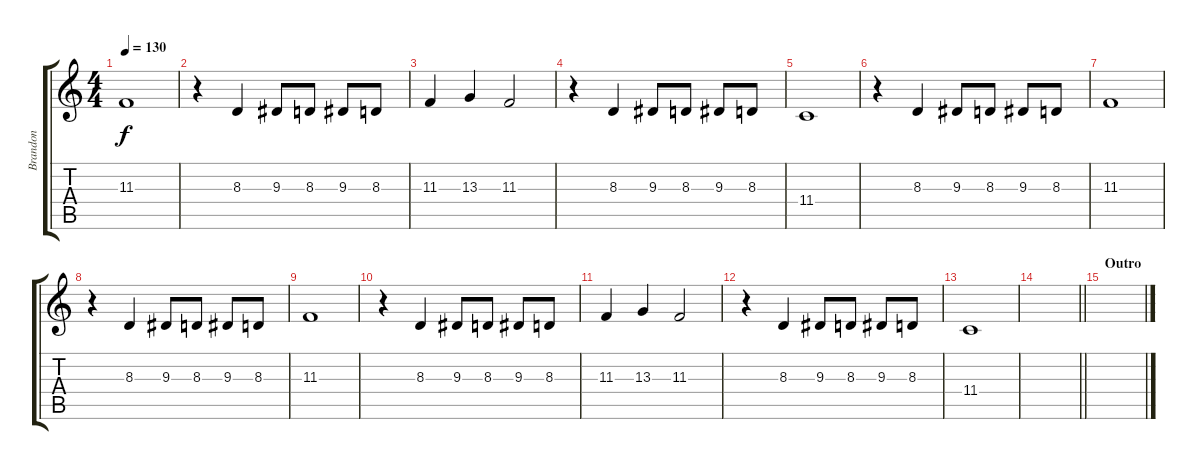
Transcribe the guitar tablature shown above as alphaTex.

\track ("Brandon" "Brandon") {instrument electricgrandpiano}
\staff {score tabs}
\tuning (Eb4 Bb3 Gb3 Db3 Ab2 Eb2) {hide}
\ts (4 4)
\tempo 130
\clef g2
\ks c
11.3.1{dy f} |
r.4 8.3.4 9.3.8 8.3.8 9.3.8 8.3.8 |
11.3.4 13.3.4 11.3.2 |
r.4 8.3.4 9.3.8 8.3.8 9.3.8 8.3.8 |
11.4.1 |
r.4 8.3.4 9.3.8 8.3.8 9.3.8 8.3.8 |
11.3.1 |
r.4 8.3.4 9.3.8 8.3.8 9.3.8 8.3.8 |
11.3.1 |
r.4 8.3.4 9.3.8 8.3.8 9.3.8 8.3.8 |
11.3.4 13.3.4 11.3.2 |
r.4 8.3.4 9.3.8 8.3.8 9.3.8 8.3.8 |
11.4.1 |
\barLineRight lightlight
|
\section ("" "Outro")
